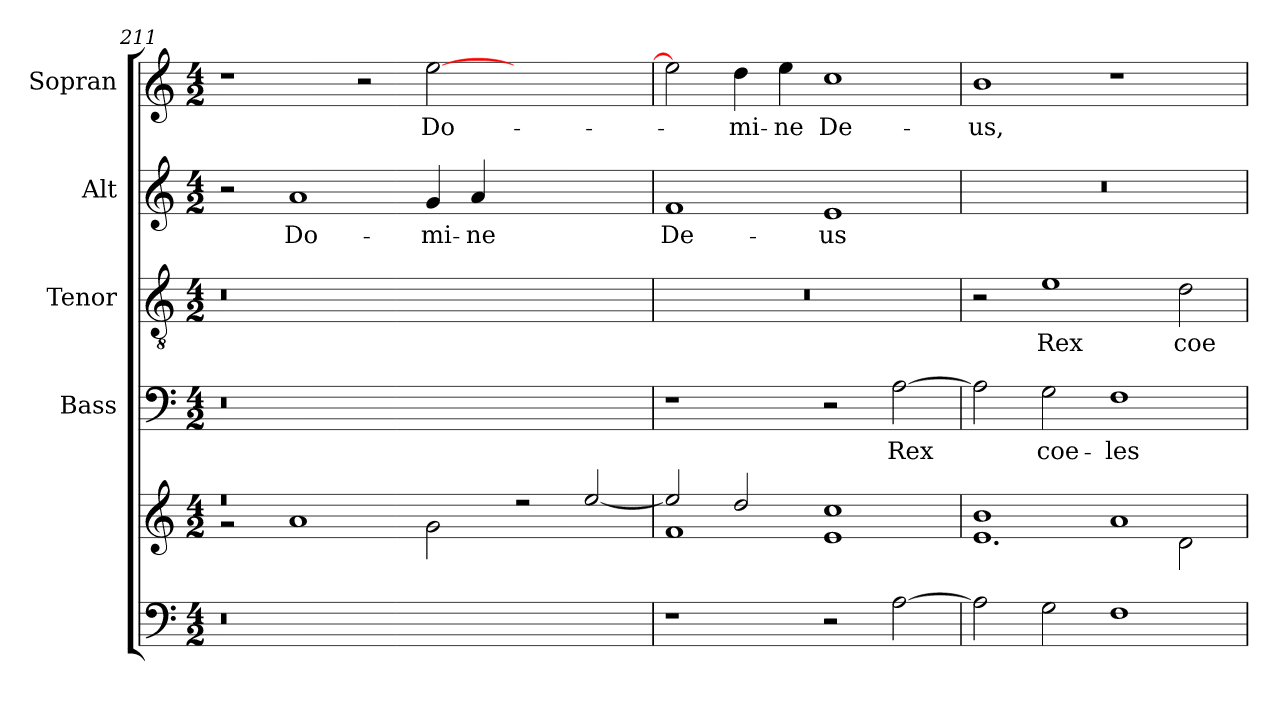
**kern	**kern	**kern	**text	**kern	**text	**kern	**text	**kern	**text
*part5	*part5	*part4	*part4	*part3	*part3	*part2	*part2	*part1	*part1
*staff6	*staff5	*staff4	*staff4	*staff3	*staff3	*staff2	*staff2	*staff1	*staff1
*	*	*I"Bass	*	*I"Tenor	*	*I"Alt	*	*I"Sopran	*
*	*	*I'B.	*	*I'T.	*	*I'A.	*	*I'S.	*
*clefF4	*clefG2	*clefF4	*	*clefGv2	*	*clefG2	*	*clefG2	*
*k[]	*k[]	*k[]	*	*k[]	*	*k[]	*	*k[]	*
*C:	*C:	*C:	*	*C:	*	*C:	*	*C:	*
*M4/2	*M4/2	*M4/2	*	*M4/2	*	*M4/2	*	*M4/2	*
=211	=211	=211	=211	=211	=211	=211	=211	=211	=211
*	*^	*	*	*	*	*	*	*	*
0r	0rdd	2rg	0r	.	0r	.	2r	.	1r	.
!	!	!	!	!	!	!	!	!LO:LY:b	!	!
.	.	1a	.	.	.	.	1a	Do-	.	.
.	.	.	.	.	.	.	.	.	2r	.
!	!	!	!	!	!	!	!	!LO:LY:b	!	!LO:LY:b
.	.	2g\	.	.	.	.	4g/	-mi-	[2ee\	Do-
!	!	!	!	!	!	!	!	!LO:LY:b	!	!
.	.	.	.	.	.	.	4a/	-ne	.	.
1ryy	2rdd	1ryy	1ryy	.	1ryy	.	1ryy	.	1ryy	.
.	[>2ee/	.	.	.	.	.	.	.	.	.
=212	=212	=212	=212	=212	=212	=212	=212	=212	=212	=212
!	!	!	!	!	!	!	!	!LO:LY:b	!	!
1r	2ee/]	1f	1r	.	0r	.	1f	De-	2ee\]	.
!	!	!	!	!	!	!	!	!	!	!LO:LY:b
.	2dd/	.	.	.	.	.	.	.	4dd\	-mi-
!	!	!	!	!	!	!	!	!	!	!LO:LY:b
.	.	.	.	.	.	.	.	.	4ee\	-ne
!	!	!	!	!	!	!	!	!LO:LY:b	!	!LO:LY:b
2r	1cc	1e	2r	.	.	.	1e	-us	1cc	De-
!	!	!	!	!LO:LY:b	!	!	!	!	!	!
[2A\	.	.	[2A\	Rex	.	.	.	.	.	.
!!LO:LB:g=z
=213	=213	=213	=213	=213	=213	=213	=213	=213	=213	=213
!	!	!	!	!	!	!	!	!	!	!LO:LY:b
2A\]	1b	1.e	2A\]	.	2r	.	0r	.	1b	-us,
!	!	!	!	!LO:LY:b	!	!LO:LY:b	!	!	!	!
2G\	.	.	2G\	coe-	1e	Rex	.	.	.	.
!	!	!	!	!LO:LY:b	!	!	!	!	!	!
1F	1a	.	1F	-les-	.	.	.	.	1r	.
!	!	!	!	!	!	!LO:LY:b	!	!	!	!
.	.	2d\	.	.	2d\	coe-	.	.	.	.
*	*v	*v	*	*	*	*	*	*	*	*
=	=	=	=	=	=	=	=	=	=
*-	*-	*-	*-	*-	*-	*-	*-	*-	*-
